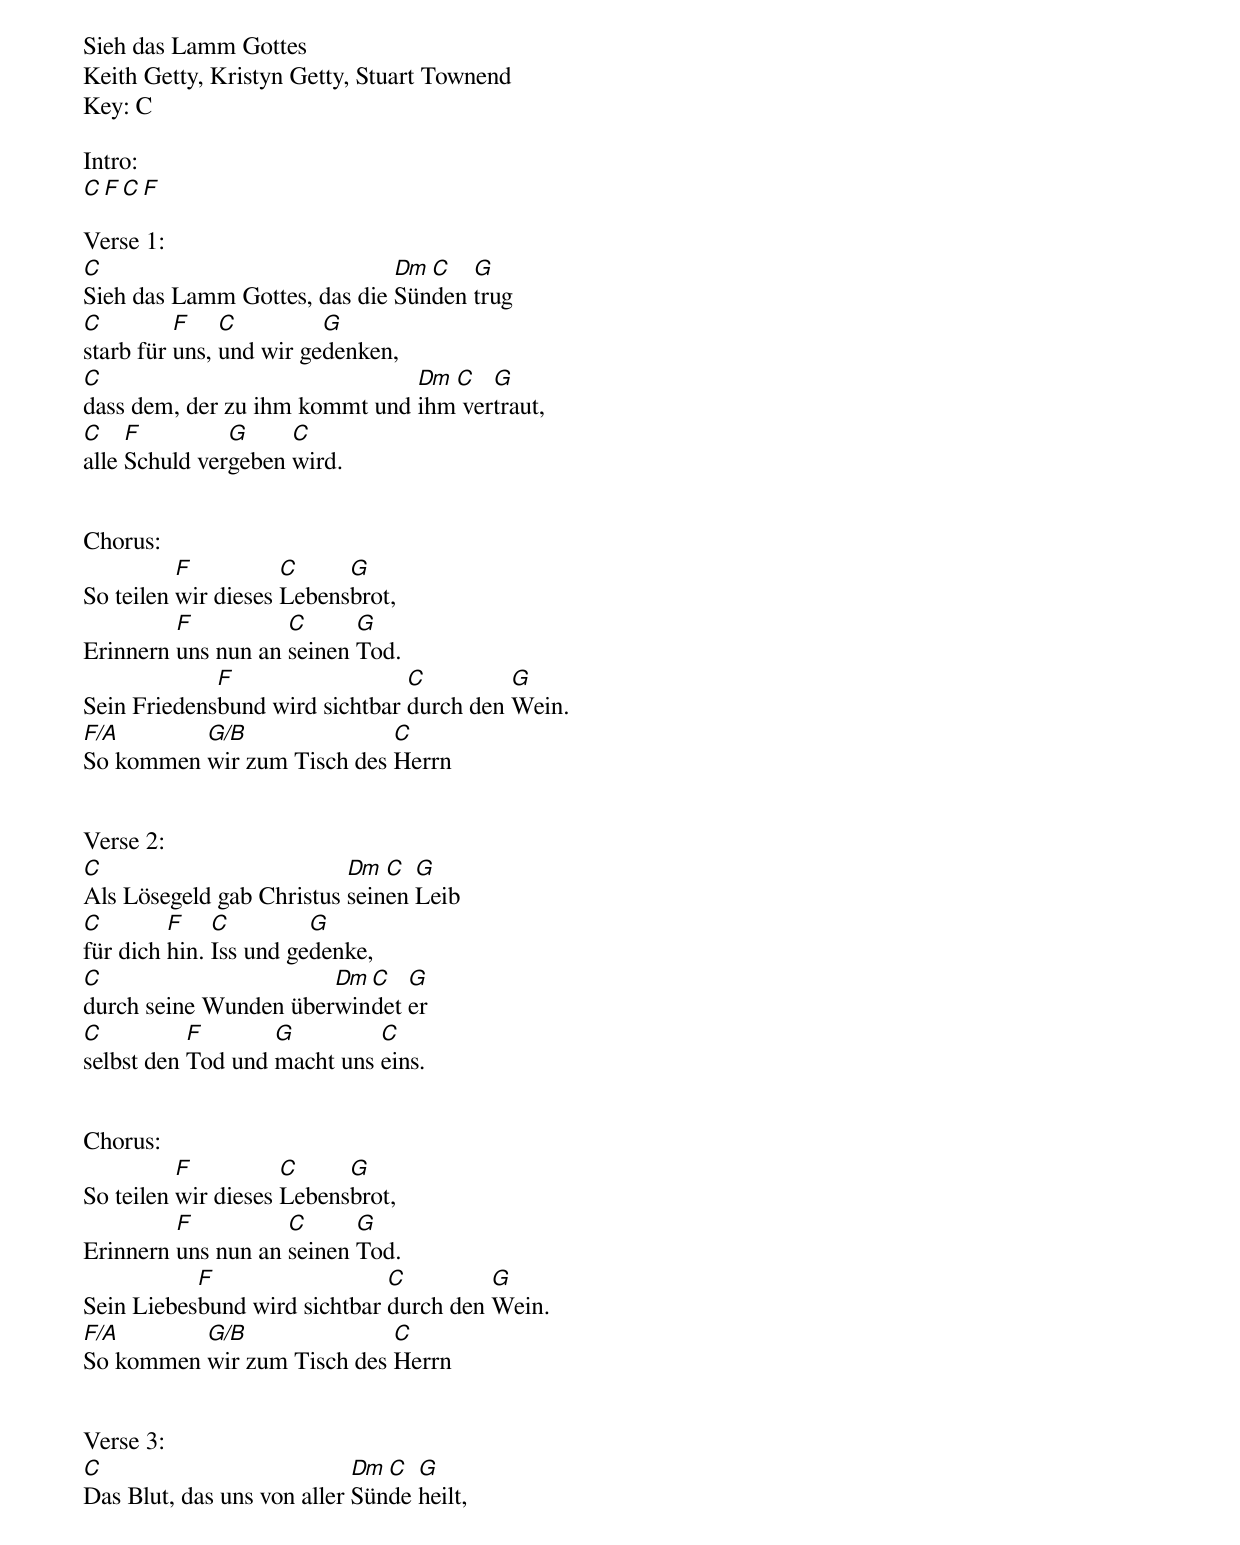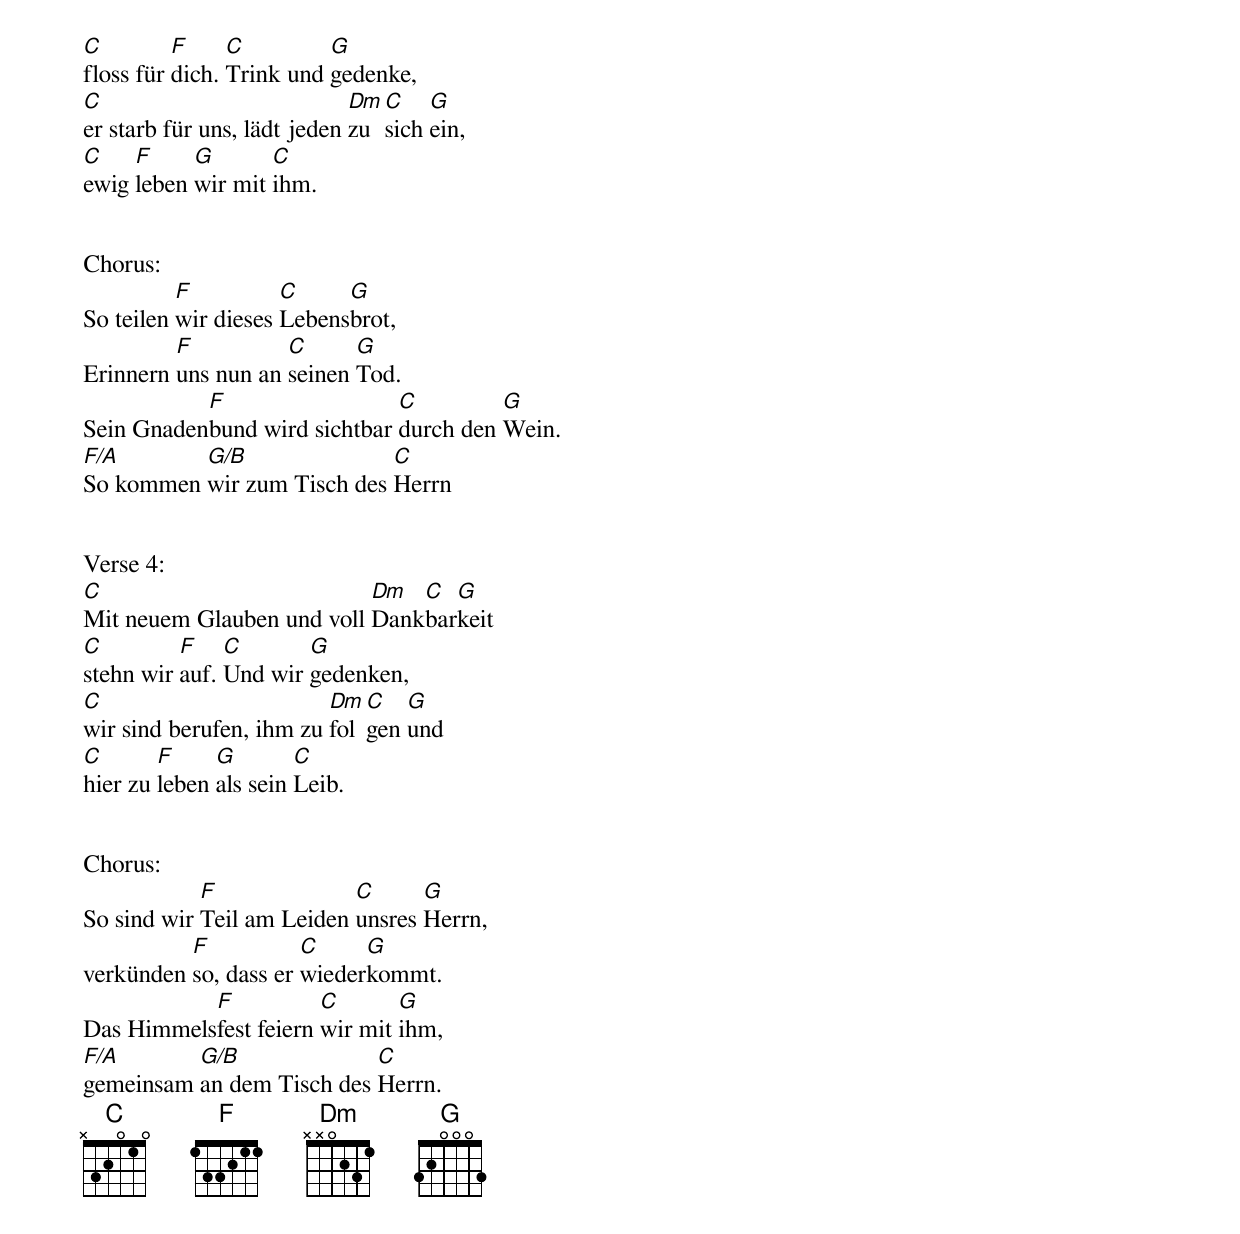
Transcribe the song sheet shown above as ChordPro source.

Sieh das Lamm Gottes
Keith Getty, Kristyn Getty, Stuart Townend
Key: C

Intro:
[C][F][C][F]

Verse 1:
[C]Sieh das Lamm Gottes, das die [Dm]Sün[C]den [G]trug
[C]starb für [F]uns, [C]und wir ge[G]denken,
[C]dass dem, der zu ihm kommt und [Dm]ihm[C] ver[G]traut,
[C]alle [F]Schuld ver[G]geben [C]wird.


Chorus:
So teilen [F]wir dieses [C]Lebens[G]brot,
Erinnern [F]uns nun an [C]seinen [G]Tod.
Sein Friedens[F]bund wird sichtbar [C]durch den [G]Wein.
[F/A]So kommen [G/B]wir zum Tisch des [C]Herrn


Verse 2:
[C]Als Lösegeld gab Christus [Dm]sein[C]en [G]Leib
[C]für dich [F]hin. [C]Iss und ge[G]denke,
[C]durch seine Wunden über[Dm]win[C]det [G]er
[C]selbst den [F]Tod und [G]macht uns [C]eins.


Chorus:
So teilen [F]wir dieses [C]Lebens[G]brot,
Erinnern [F]uns nun an [C]seinen [G]Tod.
Sein Liebes[F]bund wird sichtbar [C]durch den [G]Wein.
[F/A]So kommen [G/B]wir zum Tisch des [C]Herrn


Verse 3:
[C]Das Blut, das uns von aller [Dm]Sün[C]de [G]heilt,
[C]floss für [F]dich. [C]Trink und [G]gedenke,
[C]er starb für uns, lädt jeden [Dm]zu [C]sich [G]ein,
[C]ewig [F]leben [G]wir mit [C]ihm.


Chorus:
So teilen [F]wir dieses [C]Lebens[G]brot,
Erinnern [F]uns nun an [C]seinen [G]Tod.
Sein Gnaden[F]bund wird sichtbar [C]durch den [G]Wein.
[F/A]So kommen [G/B]wir zum Tisch des [C]Herrn


Verse 4:
[C]Mit neuem Glauben und voll [Dm]Dank[C]bar[G]keit
[C]stehn wir [F]auf. [C]Und wir [G]gedenken,
[C]wir sind berufen, ihm zu [Dm]fol[C]gen [G]und
[C]hier zu [F]leben [G]als sein [C]Leib.


Chorus:
So sind wir [F]Teil am Leiden [C]unsres [G]Herrn,
verkünden [F]so, dass er [C]wieder[G]kommt.
Das Himmels[F]fest feiern [C]wir mit [G]ihm,
[F/A]gemeinsam [G/B]an dem Tisch des [C]Herrn.
